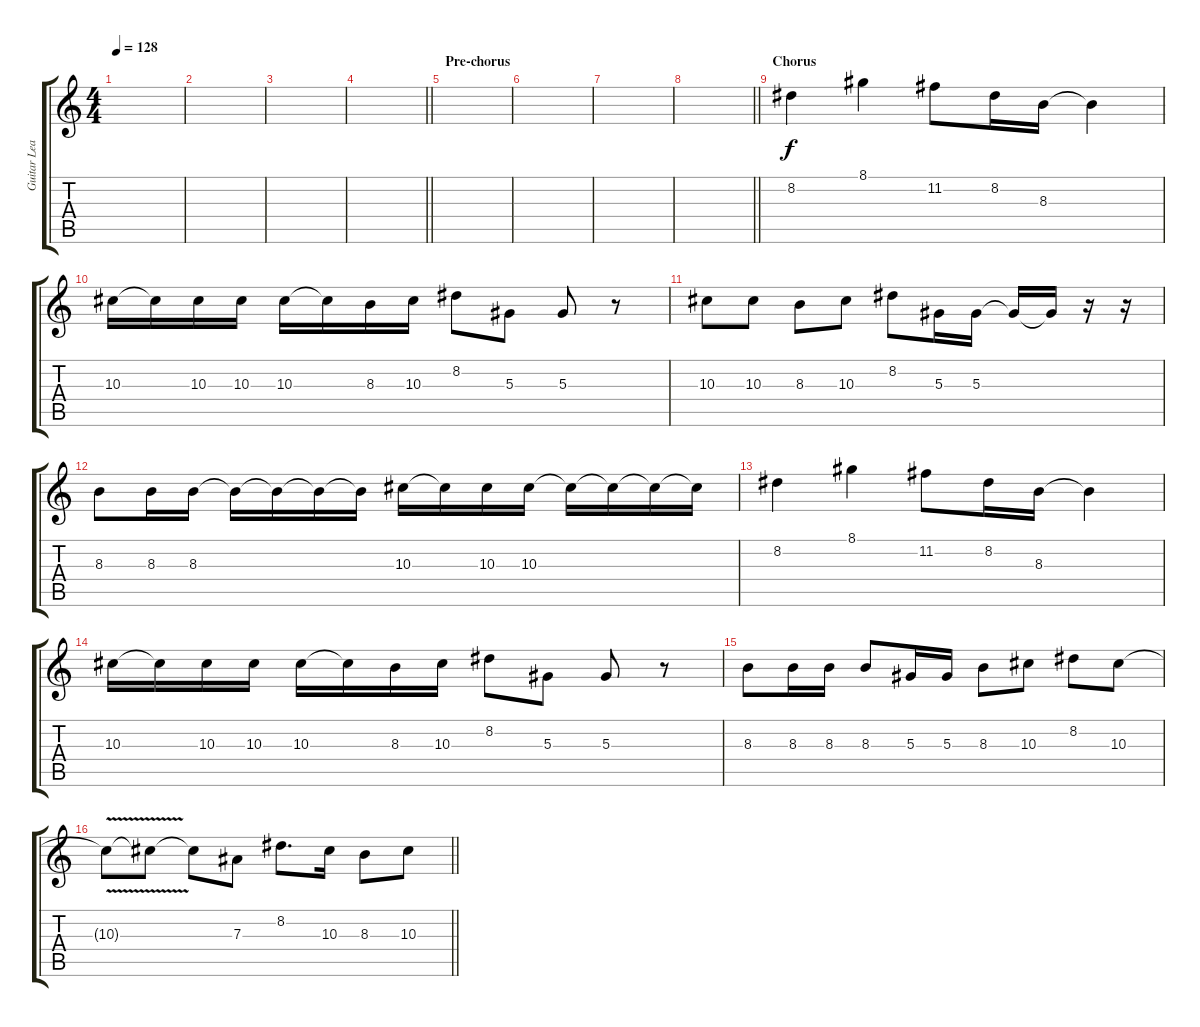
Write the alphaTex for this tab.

\track ("Guitar Lead" "Guitar Lea") {instrument distortionguitar}
\staff {score tabs}
\tuning (C4 G3 Eb3 Bb2 F2 C2) {hide}
\ts (4 4)
\tempo 128
\clef g2
\ks c
|
|
|
\barLineRight lightlight
|
\section ("" "Pre-chorus")
|
|
|
\barLineRight lightlight
|
\section ("" "Chorus")
8.2.4 8.1.4 11.2.8 8.2.16 8.3.16 8.3{t}.4 |
10.3.16 10.3{t}.16 10.3.16 10.3.16 10.3.16 10.3{t}.16 8.3.16 10.3.16 8.2.8 5.3.8 5.3.8 r.8 |
10.3.8 10.3.8 8.3.8 10.3.8 8.2.8 5.3.16 5.3.16 5.3{t}.16 5.3{t}.16 r.16 r.16 |
8.3.8 8.3.16 8.3.16 8.3{t}.16 8.3{t}.16 8.3{t}.16 8.3{t}.16 10.3.16 10.3{t}.16 10.3.16 10.3.16 10.3{t}.16 10.3{t}.16 10.3{t}.16 10.3{t}.16 |
8.2.4 8.1.4 11.2.8 8.2.16 8.3.16 8.3{t}.4 |
10.3.16 10.3{t}.16 10.3.16 10.3.16 10.3.16 10.3{t}.16 8.3.16 10.3.16 8.2.8 5.3.8 5.3.8 r.8 |
8.3.8 8.3.16 8.3.16 8.3.8 5.3.16 5.3.16 8.3.8 10.3.8 8.2.8 10.3.8 |
\barLineRight lightlight
10.3{v t}.8 10.3{t}.8 10.3{t}.8 7.3.8 8.2.8{d} 10.3.16 8.3.8 10.3.8
